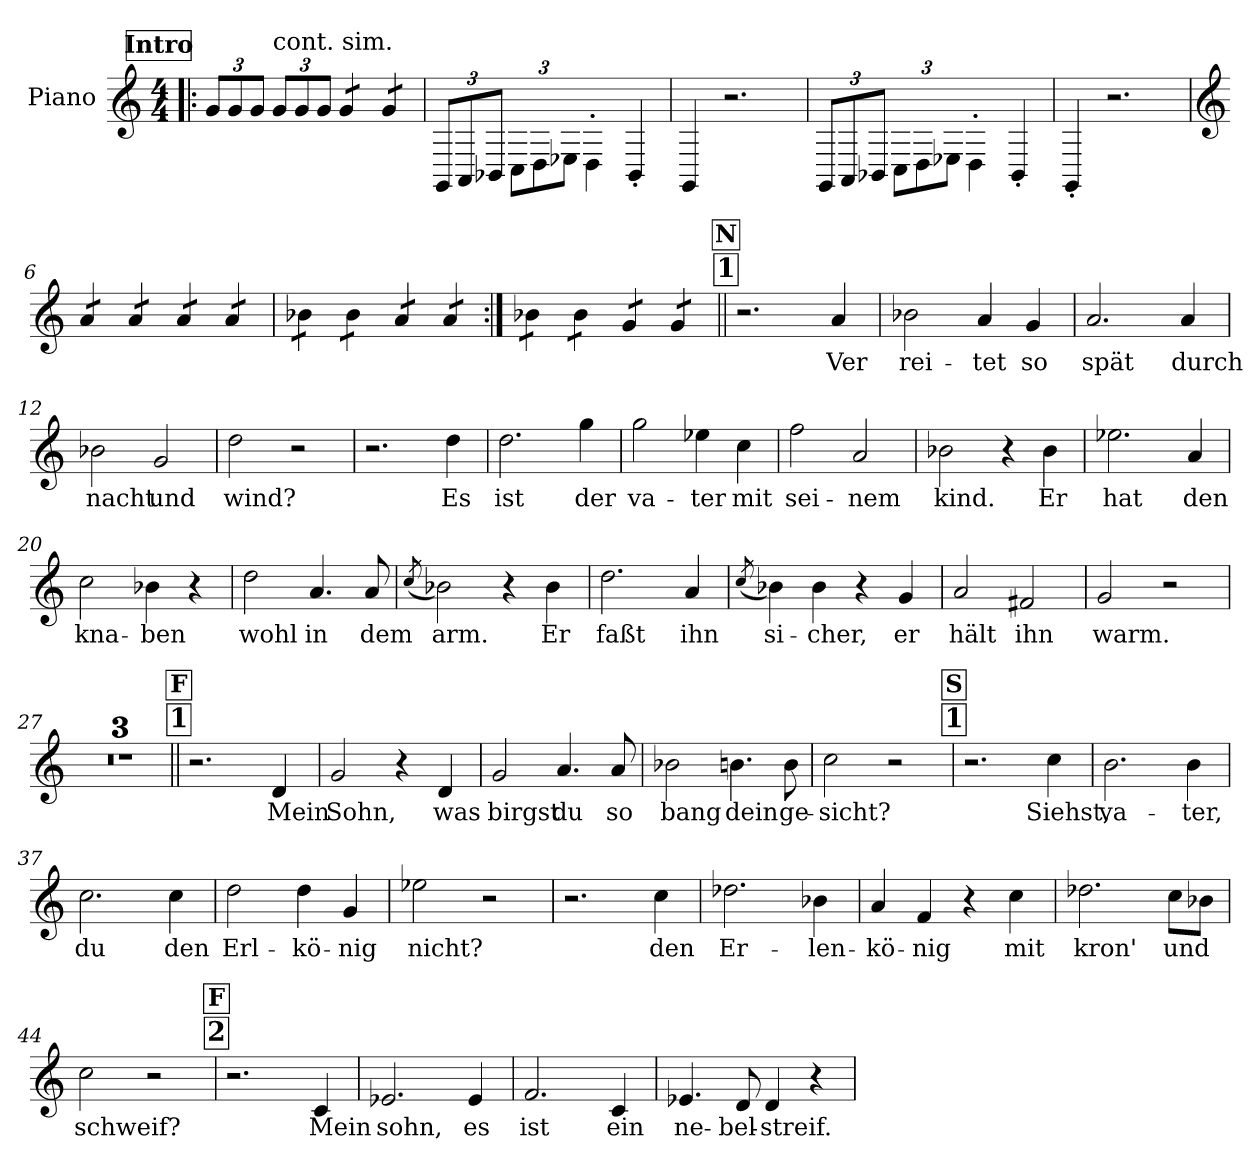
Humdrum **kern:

**kern	**text
*part1	*part1
*staff1	*staff1
*I"Piano	*
*I'Pno.	*
*clefG2	*
*k[]	*
*M4/4	*
*Xbrackettup	*
!!LO:REH:place=s1:a:fs=14:t=Intro
=1!|:	=1!|:
12g!/L	.
12g!/	.
12g!/J	.
!LO:TX:a:t=cont. sim.	!
12g!/L	.
12g!/	.
12g!/J	.
*tremolo	*
8g!/L	.
8g!/J	.
8g!/L	.
8g!/J	.
*Xtremolo	*
=2	=2
12GG!/L	.
12AA!/	.
12BB-X!/J	.
12C!\L	.
12D!\	.
12E-X!\J	.
4D'!\	.
4BB-'!/	.
=3	=3
4GG!/	.
2.r	.
=4	=4
12GG!/L	.
12AA!/	.
12BB-X!/J	.
12C!\L	.
12D!\	.
12E-X!\J	.
4D'!\	.
4BB-'!/	.
=5	=5
4GG'!/	.
2.r	.
=6	=6
*clefG2	*
*tremolo	*
8a!/L	.
8a!/J	.
8a!/L	.
8a!/J	.
8a!/L	.
8a!/J	.
8a!/L	.
8a!/J	.
=7	=7
8b-X!\L	.
8b-X!\J	.
8b-!\L	.
8b-!\J	.
8a!/L	.
8a!/J	.
8a!/L	.
8a!/J	.
=8:|!	=8:|!
8b-X!\L	.
8b-X!\J	.
8b-!\L	.
8b-!\J	.
8g!/L	.
8g!/J	.
8g!/L	.
8g!/J	.
*Xtremolo	*
!!LO:LB:g=z
!!LO:REH:place=s1:a:t=1
!!LO:REH:place=s1:a:fs=14:t=N
=9||	=9||
2.r	.
!	!LO:LY:b
4a/	Ver
=10	=10
!	!LO:LY:b
2b-X\	rei-
!	!LO:LY:b
4a/	-tet
!	!LO:LY:b
4g/	so
=11	=11
!	!LO:LY:b
2.a/	spät
!	!LO:LY:b
4a/	durch
=12	=12
!	!LO:LY:b
2b-X\	nacht
!	!LO:LY:b
2g/	und
=13	=13
!	!LO:LY:b
2dd\	wind?
2r	.
=14	=14
2.r	.
!	!LO:LY:b
4dd\	Es
=15	=15
!	!LO:LY:b
2.dd\	ist
!	!LO:LY:b
4gg\	der
=16	=16
!	!LO:LY:b
2gg\	va-
!	!LO:LY:b
4ee-X\	-ter
!	!LO:LY:b
4cc\	mit
=17	=17
!	!LO:LY:b
2ff\	sei-
!	!LO:LY:b
2a/	-nem
=18	=18
!	!LO:LY:b
2b-X\	kind.
4r	.
!	!LO:LY:b
4b-\	Er
!!LO:LB:g=z
=19	=19
!	!LO:LY:b
2.ee-X\	hat
!	!LO:LY:b
4a/	den
=20	=20
!	!LO:LY:b
2cc\	kna-
!	!LO:LY:b
4b-X\	-ben
4r	.
=21	=21
!	!LO:LY:b
2dd\	wohl
!	!LO:LY:b
4.a/	in
!	!LO:LY:b
8a/	dem
=22	=22
(<8qcc/	.
!	!LO:LY:b
2b-X\)	arm.
4r	.
!	!LO:LY:b
4b-\	Er
=23	=23
!	!LO:LY:b
2.dd\	faßt
!	!LO:LY:b
4a/	ihn
=24	=24
(<8qcc/	.
!	!LO:LY:b
4b-X\)	si-
!	!LO:LY:b
4b-\	-cher,
4r	.
!	!LO:LY:b
4g/	er
=25	=25
!	!LO:LY:b
2a/	hält
!	!LO:LY:b
2f#X/	ihn
=26	=26
!	!LO:LY:b
2g/	warm.
2r	.
=27	=27
1r	.
=28	=28
1r	.
=29	=29
1r	.
!!LO:LB:g=z
!!LO:REH:place=s1:a:t=1
!!LO:REH:place=s1:a:fs=14:t=F
=30||	=30||
2.r	.
!	!LO:LY:b
4d/	Mein
=31	=31
!	!LO:LY:b
2g/	Sohn,
4r	.
!	!LO:LY:b
4d/	was
=32	=32
!	!LO:LY:b
2g/	birgst
!	!LO:LY:b
4.a/	du
!	!LO:LY:b
8a/	so
=33	=33
!	!LO:LY:b
2b-X\	bang
!	!LO:LY:b
4.bn\	dein
!	!LO:LY:b
8b\	ge-
=34	=34
!	!LO:LY:b
2cc\	-sicht?
2r	.
!!LO:REH:place=s1:a:t=1
!!LO:REH:place=s1:a:fs=14:t=S
=35	=35
2.r	.
!	!LO:LY:b
4cc\	Siehst,
=36	=36
!	!LO:LY:b
2.b\	va-
!	!LO:LY:b
4b\	-ter,
=37	=37
!	!LO:LY:b
2.cc\	du
!	!LO:LY:b
4cc\	den
=38	=38
!	!LO:LY:b
2dd\	Erl-
!	!LO:LY:b
4dd\	-kö-
!	!LO:LY:b
4g/	-nig
=39	=39
!	!LO:LY:b
2ee-X\	nicht?
2r	.
!!LO:LB:g=z
=40	=40
2.r	.
!	!LO:LY:b
4cc\	den
=41	=41
!	!LO:LY:b
2.dd-X\	Er-
!	!LO:LY:b
4b-X\	-len-
=42	=42
!	!LO:LY:b
4a/	kö-
!	!LO:LY:b
4f/	-nig
4r	.
!	!LO:LY:b
4cc\	mit
=43	=43
!	!LO:LY:b
2.dd-X\	kron'
!	!LO:LY:b
8cc\L	und
8b-X\J	.
=44	=44
!	!LO:LY:b
2cc\	schweif?
2r	.
!!LO:REH:place=s1:a:t=2
!!LO:REH:place=s1:a:fs=14:t=F
=45	=45
2.r	.
!	!LO:LY:b
4c/	Mein
=46	=46
!	!LO:LY:b
2.e-X/	sohn,
!	!LO:LY:b
4e-/	es
=47	=47
!	!LO:LY:b
2.f/	ist
!	!LO:LY:b
4c/	ein
=48	=48
!	!LO:LY:b
4.e-X/	ne-
!	!LO:LY:b
8d/	-bel-
!	!LO:LY:b
4d/	-streif.
4r	.
=	=
*-	*-
